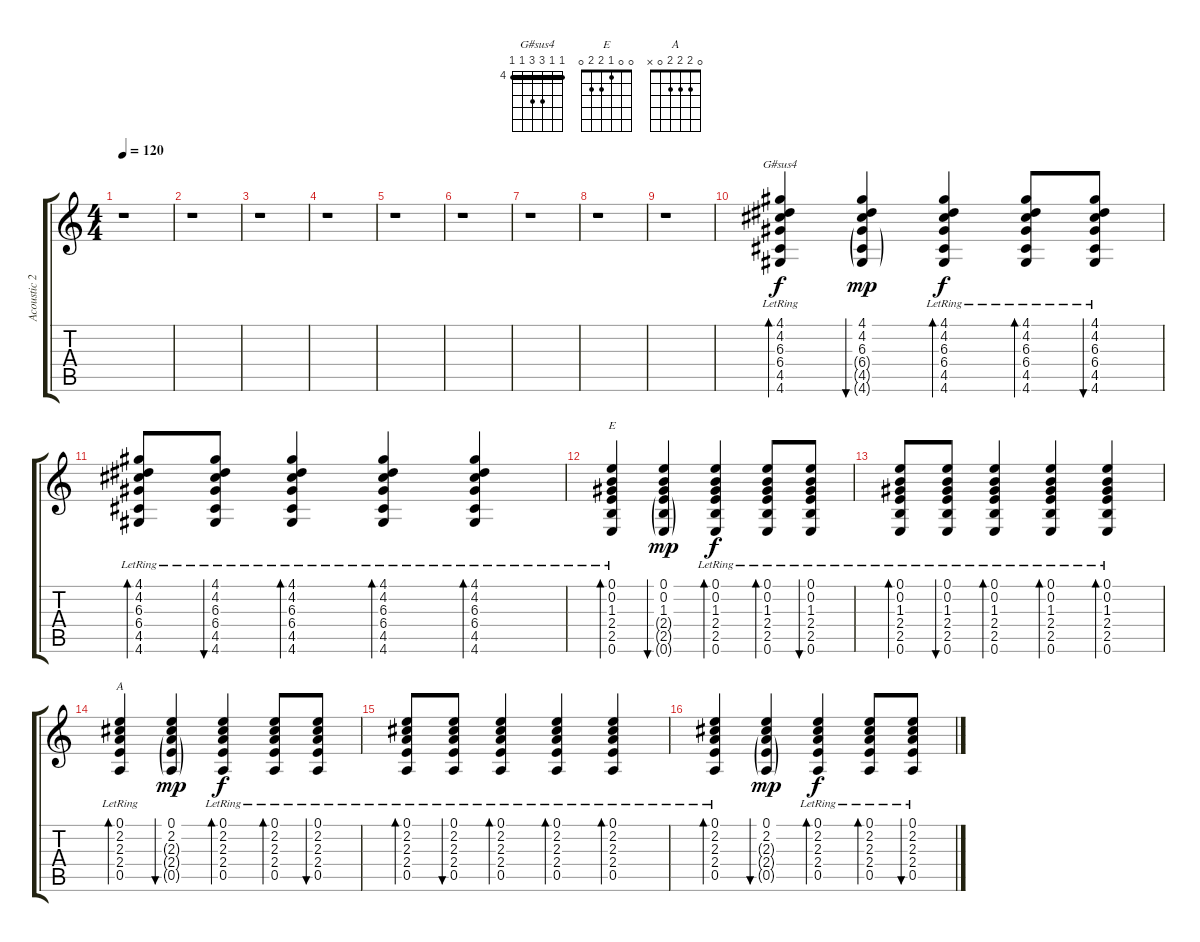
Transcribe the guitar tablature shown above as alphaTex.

\track ("Acoustic 2" "Acoustic 2") {instrument acousticguitarsteel}
\staff {score tabs}
\tuning (E4 B3 G3 D3 A2 E2) {hide}
\chord ("G#sus4" 4 4 6 6 4 4) {firstfret 4 barre 4}
\chord ("E" 0 0 1 2 2 0)
\chord ("A" 0 2 2 2 0 x)
\ts (4 4)
\tempo 120
\clef g2
\ks c
r.1{dy f} |
r.1 |
r.1 |
r.1 |
r.1 |
r.1 |
r.1 |
r.1 |
r.1 |
(4.1 4.2 6.3{lr} 6.4{lr} 4.5{lr} 4.6{lr}).4{bd 60 ch "G#sus4"} (4.1 4.2 6.3 6.4{g} 4.5{g} 4.6{g}).4{bu 30 dy mp} (4.1 4.2 6.3{lr} 6.4{lr} 4.5{lr} 4.6{lr}).4{bd 30 dy f} (4.1 4.2 6.3{lr} 6.4{lr} 4.5{lr} 4.6{lr}).8{bd 30} (4.1 4.2 6.3{lr} 6.4{lr} 4.5{lr} 4.6{lr}).8{bu 30} |
(4.1 4.2 6.3{lr} 6.4{lr} 4.5{lr} 4.6{lr}).8{bd 30} (4.1 4.2 6.3{lr} 6.4{lr} 4.5{lr} 4.6{lr}).8{bu 30} (4.1 4.2 6.3{lr} 6.4{lr} 4.5{lr} 4.6{lr}).4{bd 30} (4.1 4.2 6.3{lr} 6.4{lr} 4.5{lr} 4.6{lr}).4{bd 30} (4.1 4.2 6.3{lr} 6.4{lr} 4.5{lr} 4.6{lr}).4{bd 30} |
(0.1 0.2 1.3{lr} 2.4{lr} 2.5{lr} 0.6{lr}).4{bd 60 ch "E"} (0.1 0.2 1.3 2.4{g} 2.5{g} 0.6{g}).4{bu 30 dy mp} (0.1 0.2 1.3{lr} 2.4{lr} 2.5{lr} 0.6{lr}).4{bd 30 dy f} (0.1 0.2 1.3{lr} 2.4{lr} 2.5{lr} 0.6{lr}).8{bd 30} (0.1 0.2 1.3{lr} 2.4{lr} 2.5{lr} 0.6{lr}).8{bu 30} |
(0.1 0.2 1.3{lr} 2.4{lr} 2.5{lr} 0.6{lr}).8{bd 30} (0.1 0.2 1.3{lr} 2.4{lr} 2.5{lr} 0.6{lr}).8{bu 30} (0.1 0.2 1.3{lr} 2.4{lr} 2.5{lr} 0.6{lr}).4{bd 30} (0.1 0.2 1.3{lr} 2.4{lr} 2.5{lr} 0.6{lr}).4{bd 30} (0.1 0.2 1.3{lr} 2.4{lr} 2.5{lr} 0.6{lr}).4{bd 30} |
(0.1 2.2 2.3{lr} 2.4{lr} 0.5{lr}).4{bd 60 ch "A"} (0.1 2.2 2.3{g} 2.4{g} 0.5{g}).4{bu 30 dy mp} (0.1 2.2 2.3{lr} 2.4{lr} 0.5{lr}).4{bd 30 dy f} (0.1 2.2 2.3{lr} 2.4{lr} 0.5{lr}).8{bd 30} (0.1 2.2 2.3{lr} 2.4{lr} 0.5{lr}).8{bu 30} |
(0.1 2.2 2.3{lr} 2.4{lr} 0.5{lr}).8{bd 30} (0.1 2.2 2.3{lr} 2.4{lr} 0.5{lr}).8{bu 30} (0.1 2.2 2.3{lr} 2.4{lr} 0.5{lr}).4{bd 30} (0.1 2.2 2.3{lr} 2.4{lr} 0.5{lr}).4{bd 30} (0.1 2.2 2.3{lr} 2.4{lr} 0.5{lr}).4{bd 30} |
(0.1 2.2 2.3{lr} 2.4{lr} 0.5{lr}).4{bd 60} (0.1 2.2 2.3{g} 2.4{g} 0.5{g}).4{bu 30 dy mp} (0.1 2.2 2.3{lr} 2.4{lr} 0.5{lr}).4{bd 30 dy f} (0.1 2.2 2.3{lr} 2.4{lr} 0.5{lr}).8{bd 30} (0.1 2.2 2.3{lr} 2.4{lr} 0.5{lr}).8{bu 30}
